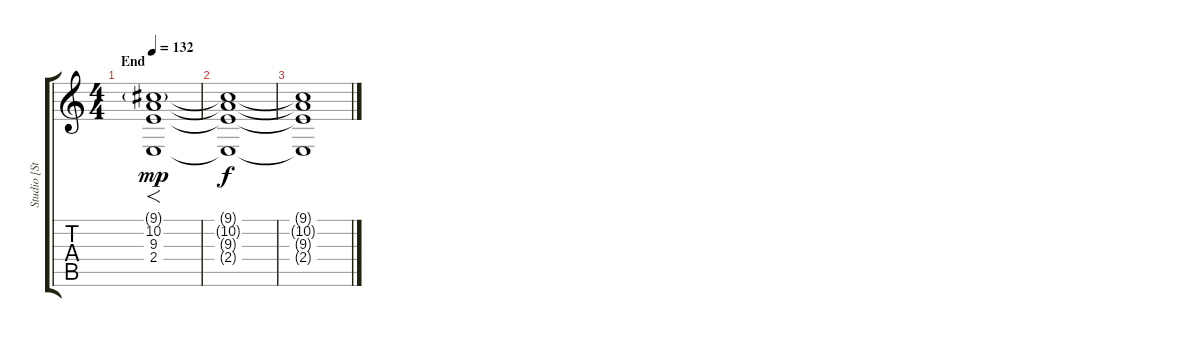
\track ("Studio [Strings/FX]" "Studio [St") {instrument stringensemble1}
\staff {score tabs}
\tuning (E4 B3 G3 D3 A2 E2) {hide}
\ts (4 4)
\section ("" "End")
\tempo 132
\clef g2
\ks c
(9.1{g} 10.2 9.3 2.4).1{f dy mp} |
(9.1{t} 10.2{t} 9.3{t} 2.4{t}).1{dy f volume 0} |
(9.1{t} 10.2{t} 9.3{t} 2.4{t}).1
